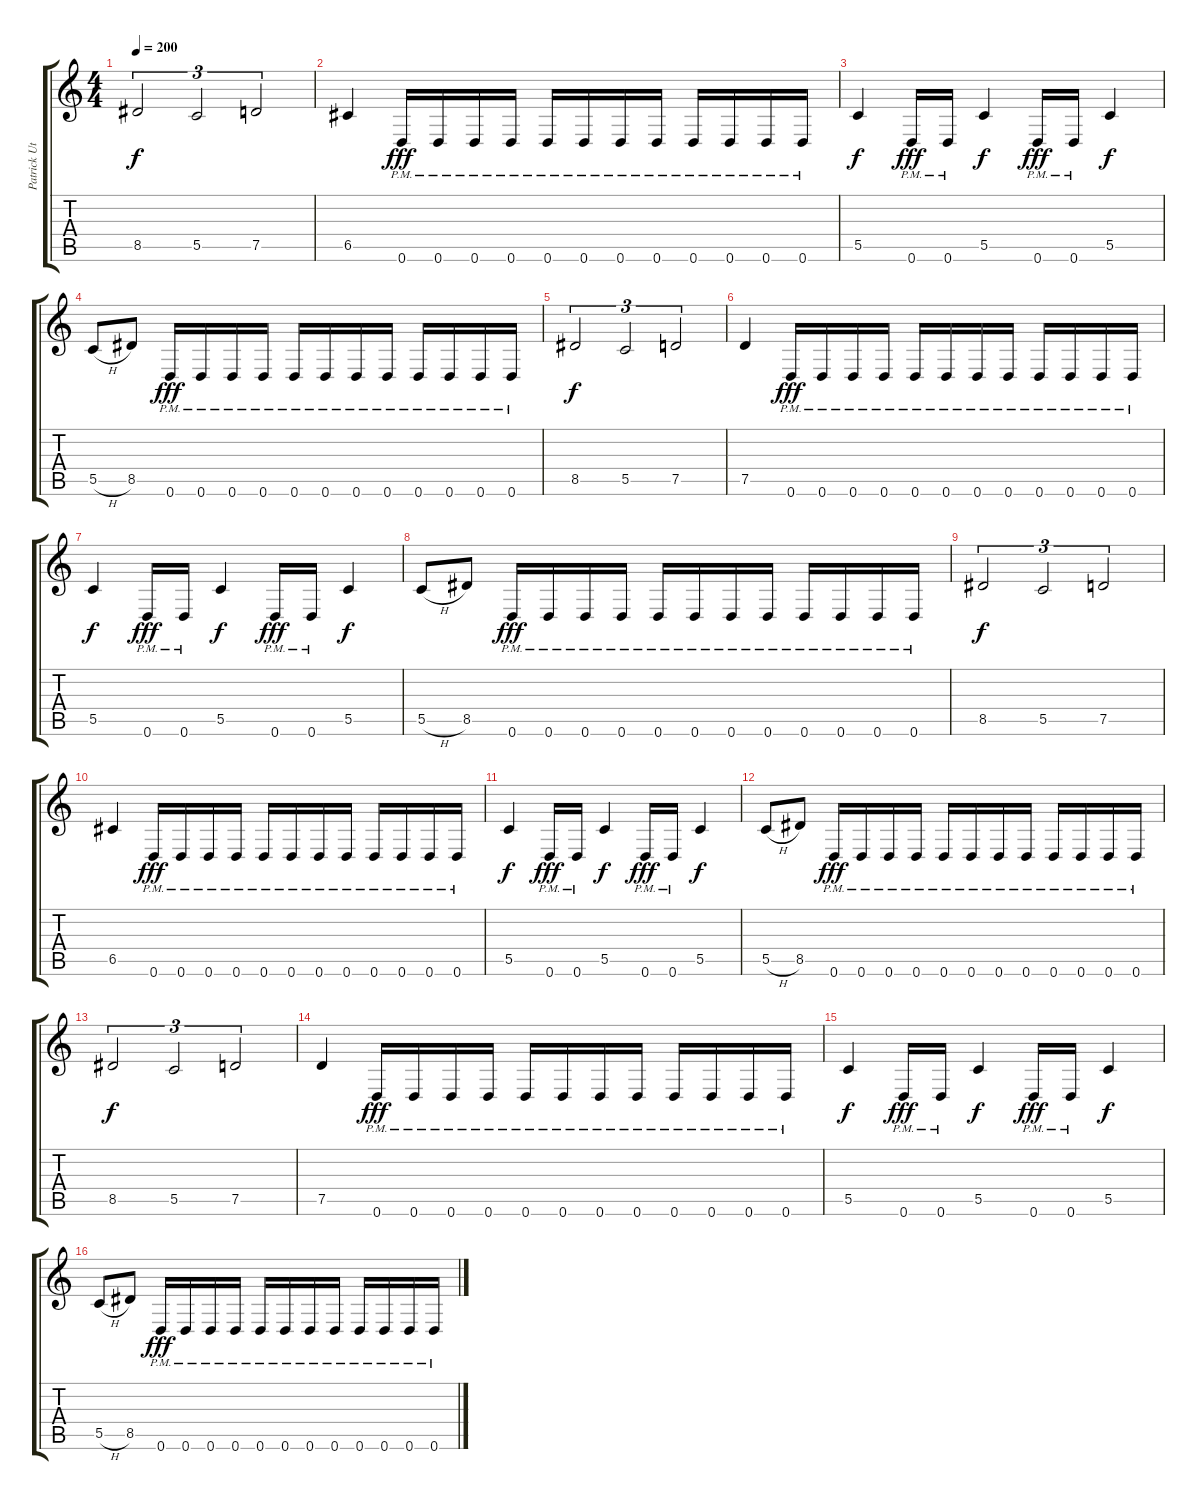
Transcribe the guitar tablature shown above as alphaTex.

\track ("Patrick Uterwijk" "Patrick Ut") {instrument distortionguitar}
\staff {score tabs}
\tuning (D4 A3 F3 C3 G2 D2) {hide}
\ts (4 4)
\tempo 200
\clef g2
\ks c
8.5.2{tu (3 2) dy f} 5.5.2{tu (3 2)} 7.5.2{tu (3 2)} |
6.5.4 0.6{pm}.16{dy fff} 0.6{pm}.16 0.6{pm}.16 0.6{pm}.16 0.6{pm}.16 0.6{pm}.16 0.6{pm}.16 0.6{pm}.16 0.6{pm}.16 0.6{pm}.16 0.6{pm}.16 0.6{pm}.16 |
5.5.4{dy f} 0.6{pm}.16{dy fff} 0.6{pm}.16 5.5.4{dy f} 0.6{pm}.16{dy fff} 0.6{pm}.16 5.5.4{dy f} |
5.5{h}.8 8.5.8 0.6{pm}.16{dy fff} 0.6{pm}.16 0.6{pm}.16 0.6{pm}.16 0.6{pm}.16 0.6{pm}.16 0.6{pm}.16 0.6{pm}.16 0.6{pm}.16 0.6{pm}.16 0.6{pm}.16 0.6{pm}.16 |
8.5.2{tu (3 2) dy f} 5.5.2{tu (3 2)} 7.5.2{tu (3 2)} |
7.5.4 0.6{pm}.16{dy fff} 0.6{pm}.16 0.6{pm}.16 0.6{pm}.16 0.6{pm}.16 0.6{pm}.16 0.6{pm}.16 0.6{pm}.16 0.6{pm}.16 0.6{pm}.16 0.6{pm}.16 0.6{pm}.16 |
5.5.4{dy f} 0.6{pm}.16{dy fff} 0.6{pm}.16 5.5.4{dy f} 0.6{pm}.16{dy fff} 0.6{pm}.16 5.5.4{dy f} |
5.5{h}.8 8.5.8 0.6{pm}.16{dy fff} 0.6{pm}.16 0.6{pm}.16 0.6{pm}.16 0.6{pm}.16 0.6{pm}.16 0.6{pm}.16 0.6{pm}.16 0.6{pm}.16 0.6{pm}.16 0.6{pm}.16 0.6{pm}.16 |
8.5.2{tu (3 2) dy f} 5.5.2{tu (3 2)} 7.5.2{tu (3 2)} |
6.5.4 0.6{pm}.16{dy fff} 0.6{pm}.16 0.6{pm}.16 0.6{pm}.16 0.6{pm}.16 0.6{pm}.16 0.6{pm}.16 0.6{pm}.16 0.6{pm}.16 0.6{pm}.16 0.6{pm}.16 0.6{pm}.16 |
5.5.4{dy f} 0.6{pm}.16{dy fff} 0.6{pm}.16 5.5.4{dy f} 0.6{pm}.16{dy fff} 0.6{pm}.16 5.5.4{dy f} |
5.5{h}.8 8.5.8 0.6{pm}.16{dy fff} 0.6{pm}.16 0.6{pm}.16 0.6{pm}.16 0.6{pm}.16 0.6{pm}.16 0.6{pm}.16 0.6{pm}.16 0.6{pm}.16 0.6{pm}.16 0.6{pm}.16 0.6{pm}.16 |
8.5.2{tu (3 2) dy f} 5.5.2{tu (3 2)} 7.5.2{tu (3 2)} |
7.5.4 0.6{pm}.16{dy fff} 0.6{pm}.16 0.6{pm}.16 0.6{pm}.16 0.6{pm}.16 0.6{pm}.16 0.6{pm}.16 0.6{pm}.16 0.6{pm}.16 0.6{pm}.16 0.6{pm}.16 0.6{pm}.16 |
5.5.4{dy f} 0.6{pm}.16{dy fff} 0.6{pm}.16 5.5.4{dy f} 0.6{pm}.16{dy fff} 0.6{pm}.16 5.5.4{dy f} |
5.5{h}.8 8.5.8 0.6{pm}.16{dy fff} 0.6{pm}.16 0.6{pm}.16 0.6{pm}.16 0.6{pm}.16 0.6{pm}.16 0.6{pm}.16 0.6{pm}.16 0.6{pm}.16 0.6{pm}.16 0.6{pm}.16 0.6{pm}.16
